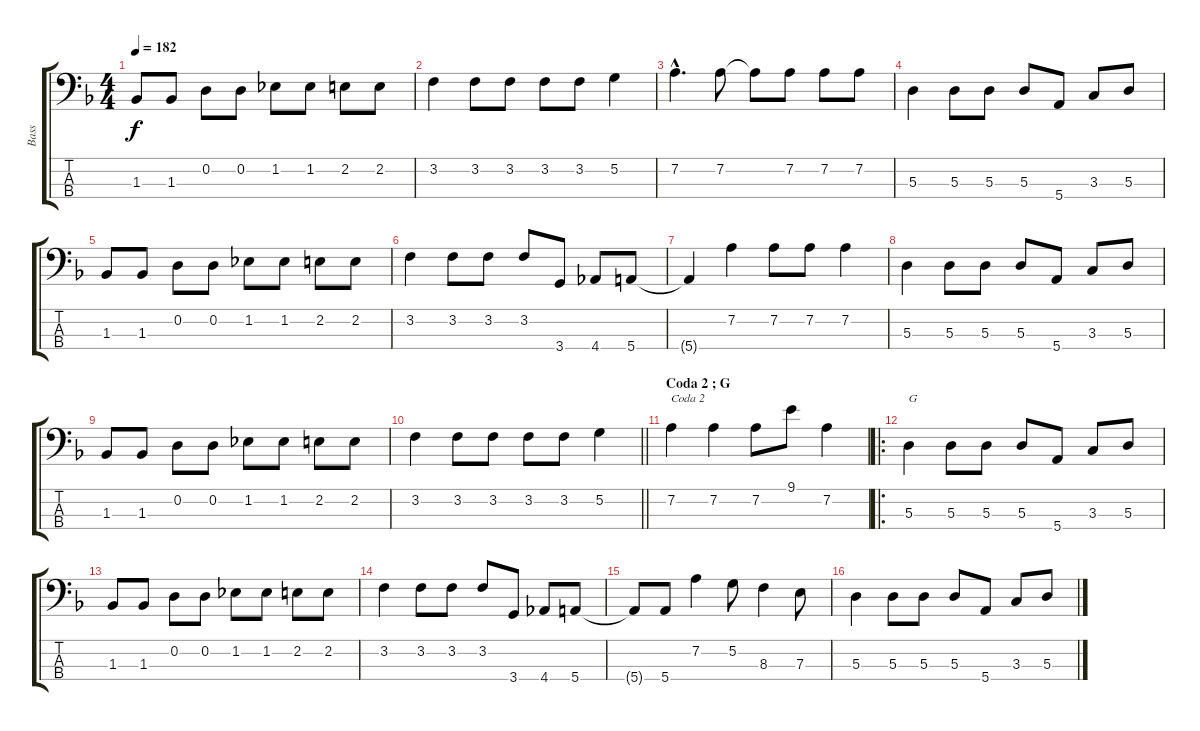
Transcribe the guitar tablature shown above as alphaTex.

\track ("Bass" "Bass") {instrument electricbasspick}
\staff {score tabs}
\tuning (G2 D2 A1 E1) {hide}
\ts (4 4)
\tempo 182
\clef f4
\ks f
1.3.8{dy f} 1.3.8 0.2.8 0.2.8 1.2.8 1.2.8 2.2.8 2.2.8 |
3.2.4 3.2.8 3.2.8 3.2.8 3.2.8 5.2.4 |
7.2{hac}.4{d} 7.2.8 7.2{t}.8 7.2.8 7.2.8 7.2.8 |
5.3.4 5.3.8 5.3.8 5.3.8 5.4.8 3.3.8 5.3.8 |
1.3.8 1.3.8 0.2.8 0.2.8 1.2.8 1.2.8 2.2.8 2.2.8 |
3.2.4 3.2.8 3.2.8 3.2.8 3.4.8 4.4.8 5.4.8 |
5.4{t}.4 7.2.4 7.2.8 7.2.8 7.2.4 |
5.3.4 5.3.8 5.3.8 5.3.8 5.4.8 3.3.8 5.3.8 |
1.3.8 1.3.8 0.2.8 0.2.8 1.2.8 1.2.8 2.2.8 2.2.8 |
\barLineRight lightlight
3.2.4 3.2.8 3.2.8 3.2.8 3.2.8 5.2.4 |
\section ("" "Coda 2 ; G")
7.2.4{txt "Coda 2"} 7.2.4 7.2.8 9.1.8 7.2.4 |
\ro
5.3.4{txt "G"} 5.3.8 5.3.8 5.3.8 5.4.8 3.3.8 5.3.8 |
1.3.8 1.3.8 0.2.8 0.2.8 1.2.8 1.2.8 2.2.8 2.2.8 |
3.2.4 3.2.8 3.2.8 3.2.8 3.4.8 4.4.8 5.4.8 |
5.4{t}.8 5.4.8 7.2.4 5.2.8 8.3.4 7.3.8 |
5.3.4 5.3.8 5.3.8 5.3.8 5.4.8 3.3.8 5.3.8
